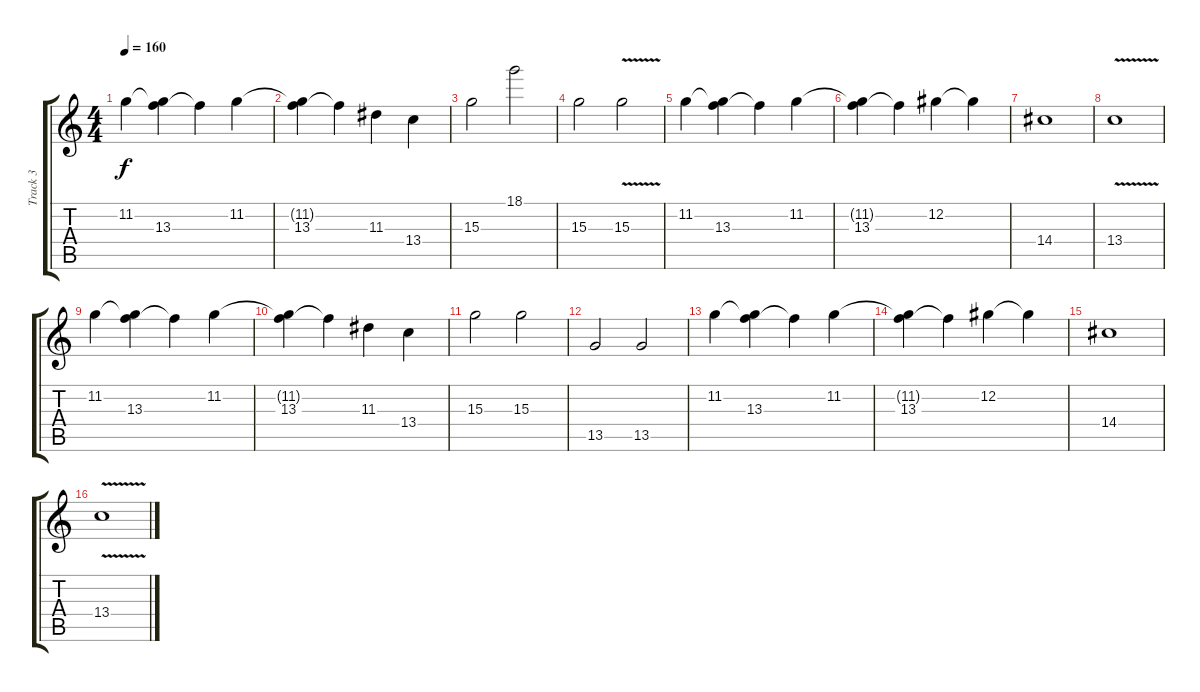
\track ("Track 3" "Track 3") {instrument distortionguitar}
\staff {score tabs}
\tuning (Db4 Ab3 E3 B2 Gb2 Db2) {hide}
\ts (4 4)
\tempo 160
\clef g2
\ks c
11.2.4{dy f} (11.2{t} 13.3).4 13.3{t}.4 11.2.4 |
(11.2{t} 13.3).4 13.3{t}.4 11.3.4 13.4.4 |
15.3.2 18.1.2 |
15.3.2 15.3{v}.2 |
11.2.4 (11.2{t} 13.3).4 13.3{t}.4 11.2.4 |
(11.2{t} 13.3).4 13.3{t}.4 12.2.4 12.2{t}.4 |
14.4.1 |
13.4{v}.1 |
11.2.4 (11.2{t} 13.3).4 13.3{t}.4 11.2.4 |
(11.2{t} 13.3).4 13.3{t}.4 11.3.4 13.4.4 |
15.3.2 15.3.2 |
13.5.2 13.5.2 |
11.2.4 (11.2{t} 13.3).4 13.3{t}.4 11.2.4 |
(11.2{t} 13.3).4 13.3{t}.4 12.2.4 12.2{t}.4 |
14.4.1 |
13.4{v}.1
